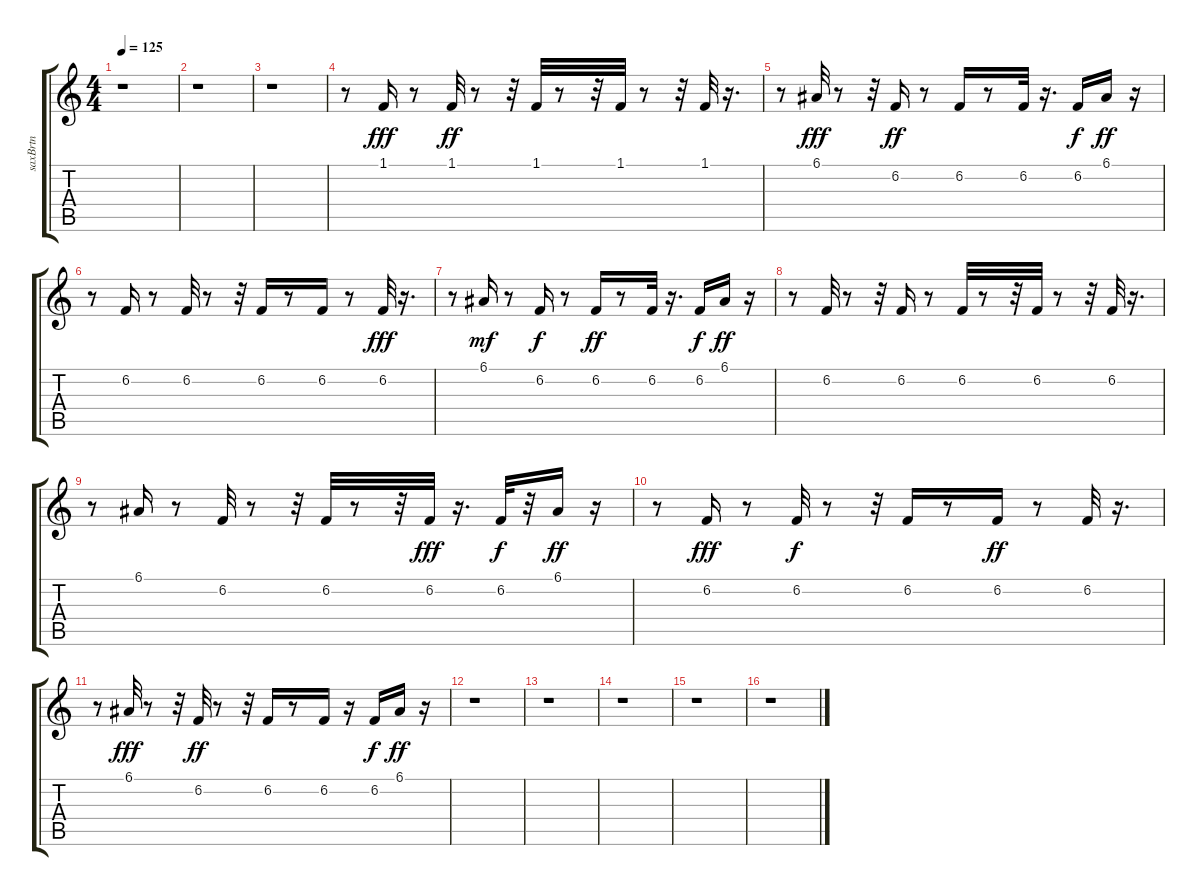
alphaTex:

\track ("saxBrtn " "saxBrtn ") {instrument baritonesax}
\staff {score tabs}
\tuning (E4 B3 G3 D3 A2 E2) {hide}
\ts (4 4)
\tempo 125
\clef g2
\ks c
r.1{dy fff} |
r.1 |
r.1 |
r.8 1.1.16 r.8 1.1.32{dy ff} r.8 r.32 1.1.32 r.8 r.32 1.1.32 r.8 r.32 1.1.32 r.16{d} |
r.8 6.1.32{dy fff} r.8 r.32 6.2.16{dy ff} r.8 6.2.16 r.8 6.2.32 r.16{d} 6.2.16{dy f} 6.1.16{dy ff} r.16 |
r.8 6.2.16 r.8 6.2.32 r.8 r.32 6.2.16 r.8 6.2.16 r.8 6.2.32{dy fff} r.16{d} |
r.8 6.1.16{dy mf} r.8 6.2.16{dy f} r.8 6.2.16{dy ff} r.8 6.2.32 r.16{d} 6.2.16{dy f} 6.1.16{dy ff} r.16 |
r.8 6.2.32 r.8 r.32 6.2.16 r.8 6.2.32 r.8 r.32 6.2.32 r.8 r.32 6.2.32 r.16{d} |
r.8 6.1.16 r.8 6.2.32 r.8 r.32 6.2.32 r.8 r.32 6.2.32{dy fff} r.16{d} 6.2.32{dy f} r.32 6.1.16{dy ff} r.16 |
r.8 6.2.16{dy fff} r.8 6.2.32{dy f} r.8 r.32 6.2.16 r.8 6.2.16{dy ff} r.8 6.2.32 r.16{d} |
r.8 6.1.32{dy fff} r.8 r.32 6.2.32{dy ff} r.8 r.32 6.2.16 r.8 6.2.16 r.16 6.2.16{dy f} 6.1.16{dy ff} r.16 |
r.1 |
r.1 |
r.1 |
r.1 |
r.1
